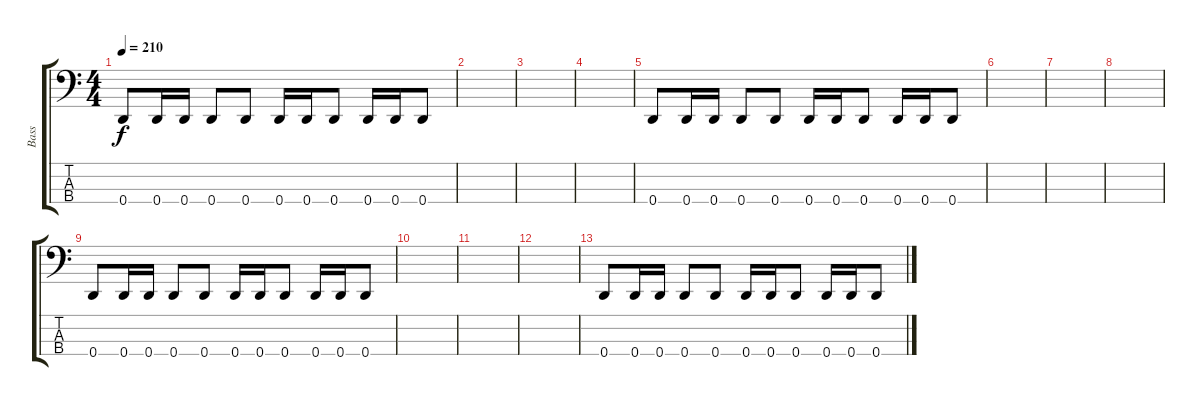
\track ("Bass" "Bass") {instrument electricbasspick}
\staff {score tabs}
\tuning (G2 D2 A1 D1) {hide}
\ts (4 4)
\tempo 210
\clef f4
\ks c
0.4.8{dy f instrument electricbasspick} 0.4.16 0.4.16 0.4.8 0.4.8 0.4.16 0.4.16 0.4.8 0.4.16 0.4.16 0.4.8 |
|
|
|
0.4.8 0.4.16 0.4.16 0.4.8 0.4.8 0.4.16 0.4.16 0.4.8 0.4.16 0.4.16 0.4.8 |
|
|
|
0.4.8 0.4.16 0.4.16 0.4.8 0.4.8 0.4.16 0.4.16 0.4.8 0.4.16 0.4.16 0.4.8 |
|
|
|
0.4.8 0.4.16 0.4.16 0.4.8 0.4.8 0.4.16 0.4.16 0.4.8 0.4.16 0.4.16 0.4.8
